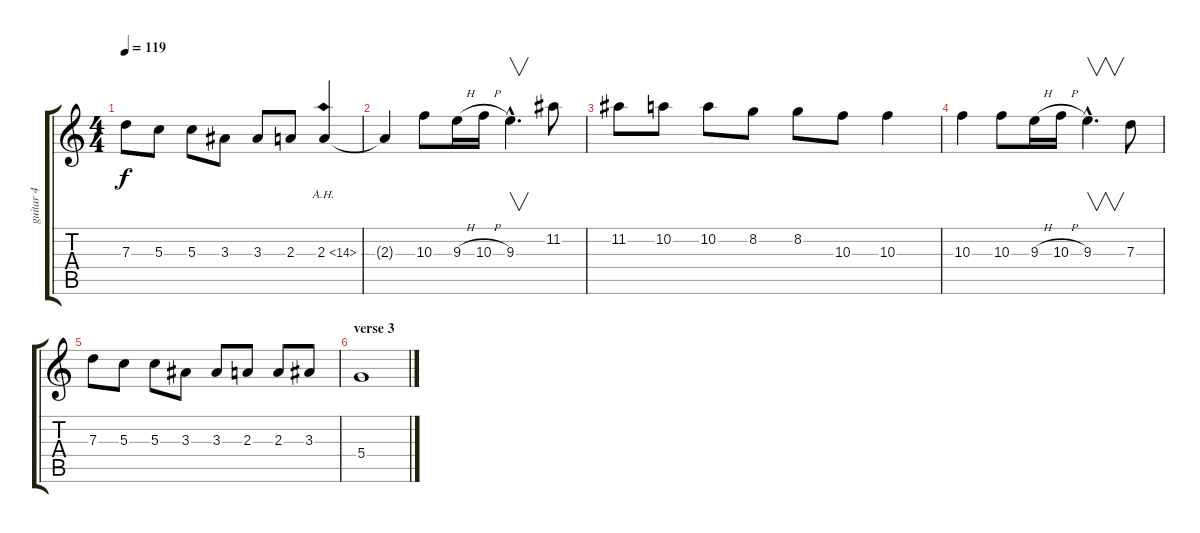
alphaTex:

\track ("guitar 4" "guitar 4") {instrument distortionguitar}
\staff {score tabs}
\tuning (E4 B3 G3 D3 A2 E2) {hide}
\ts (4 4)
\tempo 119
\clef g2
\ks c
7.3.8{dy f} 5.3.8 5.3.8 3.3.8 3.3.8 2.3.8 2.3{ah 12}.4 |
2.3{t}.4 10.3.8 9.3{h}.16 10.3{h}.16 9.3{hac}.4{v d} 11.2.8 |
11.2.8 10.2.8 10.2.8 8.2.8 8.2.8 10.3.8 10.3.4 |
10.3.4 10.3.8 9.3{h}.16 10.3{h}.16 9.3{hac}.4{v d} 7.3.8 |
7.3.8 5.3.8 5.3.8 3.3.8 3.3.8 2.3.8 2.3.8 3.3.8 |
\section ("" "verse 3")
5.4.1{volume 0}
